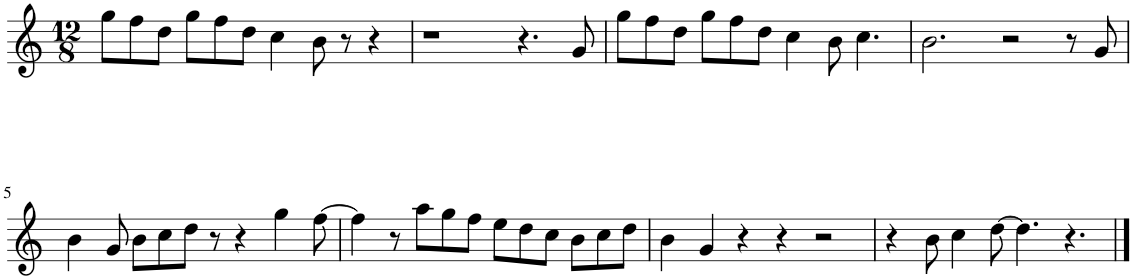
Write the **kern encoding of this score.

**kern
*part1
*staff1
*I"Harmonica
*I'Hmca
*clefG2
*k[]
*M12/8
=1
8gg\L
8ff\
8dd\J
8gg\L
8ff\
8dd\J
4cc\
8b\
8r
4r
=2
1r
4.r
8g/
=3
8gg\L
8ff\
8dd\J
8gg\L
8ff\
8dd\J
4cc\
8b\
4.cc\
=4
2.b\
2r
8r
8g/
!!LO:LB:g=z
=5
4b\
8g/
8b\L
8cc\
8dd\J
8r
4r
4gg\
[8ff\
=6
4ff\]
8r
8aa\L
8gg\
8ff\J
8ee\L
8dd\
8cc\J
8b\L
8cc\
8dd\J
=7
4b\
4g/
4r
4r
2r
=8
4r
8b\
4cc\
[8dd\
4.dd\]
4.r
==
*-
